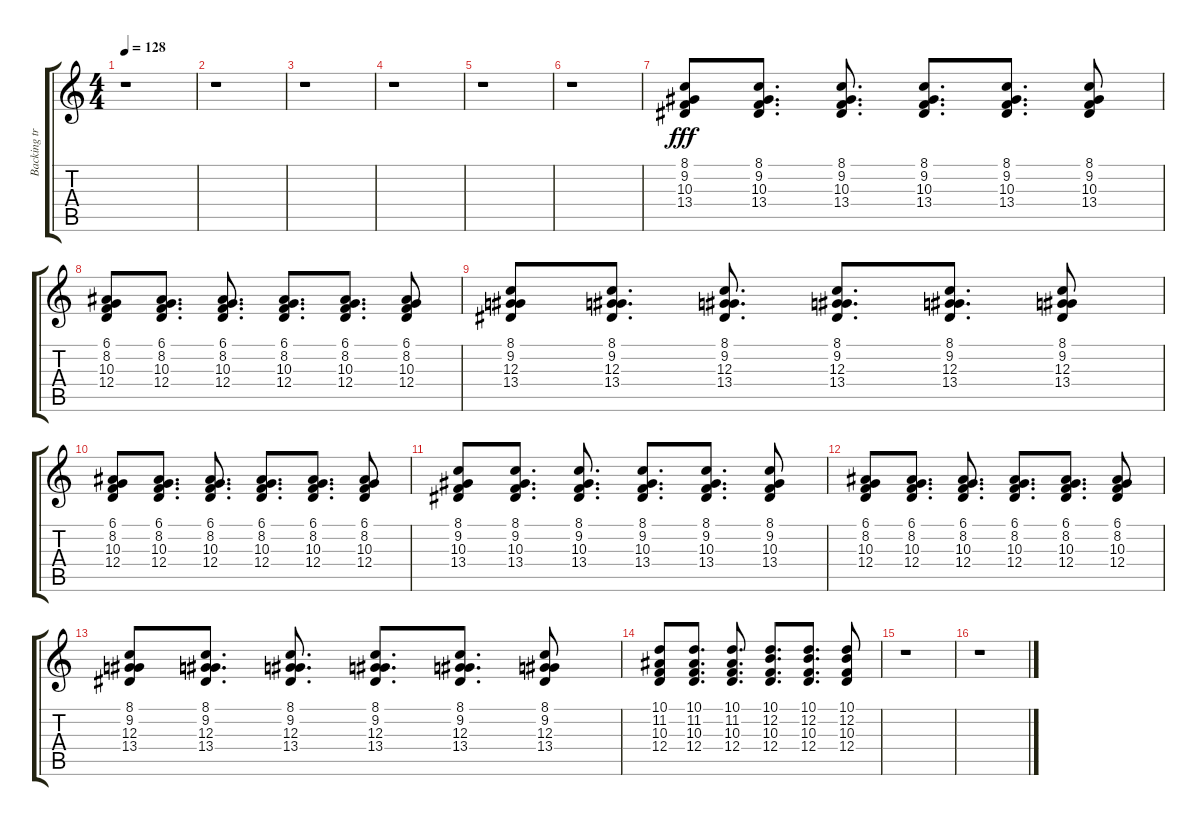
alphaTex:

\track ("Backing track 1" "Backing tr") {instrument stringensemble1}
\staff {score tabs}
\tuning (E4 B3 G3 D3 A2 E2) {hide}
\ts (4 4)
\tempo 128
\clef g2
\ks c
r.1{dy fff} |
r.1 |
r.1 |
r.1 |
r.1 |
r.1 |
(8.1 9.2 10.3 13.4).8 (8.1 9.2 10.3 13.4).8{d} (8.1 9.2 10.3 13.4).8{d} (8.1 9.2 10.3 13.4).8{d} (8.1 9.2 10.3 13.4).8{d} (8.1 9.2 10.3 13.4).8 |
(6.1 8.2 10.3 12.4).8 (6.1 8.2 10.3 12.4).8{d} (6.1 8.2 10.3 12.4).8{d} (6.1 8.2 10.3 12.4).8{d} (6.1 8.2 10.3 12.4).8{d} (6.1 8.2 10.3 12.4).8 |
(8.1 9.2 12.3 13.4).8 (8.1 9.2 12.3 13.4).8{d} (8.1 9.2 12.3 13.4).8{d} (8.1 9.2 12.3 13.4).8{d} (8.1 9.2 12.3 13.4).8{d} (8.1 9.2 12.3 13.4).8 |
(6.1 8.2 10.3 12.4).8 (6.1 8.2 10.3 12.4).8{d} (6.1 8.2 10.3 12.4).8{d} (6.1 8.2 10.3 12.4).8{d} (6.1 8.2 10.3 12.4).8{d} (6.1 8.2 10.3 12.4).8 |
(8.1 9.2 10.3 13.4).8 (8.1 9.2 10.3 13.4).8{d} (8.1 9.2 10.3 13.4).8{d} (8.1 9.2 10.3 13.4).8{d} (8.1 9.2 10.3 13.4).8{d} (8.1 9.2 10.3 13.4).8 |
(6.1 8.2 10.3 12.4).8 (6.1 8.2 10.3 12.4).8{d} (6.1 8.2 10.3 12.4).8{d} (6.1 8.2 10.3 12.4).8{d} (6.1 8.2 10.3 12.4).8{d} (6.1 8.2 10.3 12.4).8 |
(8.1 9.2 12.3 13.4).8 (8.1 9.2 12.3 13.4).8{d} (8.1 9.2 12.3 13.4).8{d} (8.1 9.2 12.3 13.4).8{d} (8.1 9.2 12.3 13.4).8{d} (8.1 9.2 12.3 13.4).8 |
(10.1 11.2 10.3 12.4).8 (10.1 11.2 10.3 12.4).8{d} (10.1 11.2 10.3 12.4).8{d} (10.1 12.2 10.3 12.4).8{d} (10.1 12.2 10.3 12.4).8{d} (10.1 12.2 10.3 12.4).8 |
r.1 |
r.1
